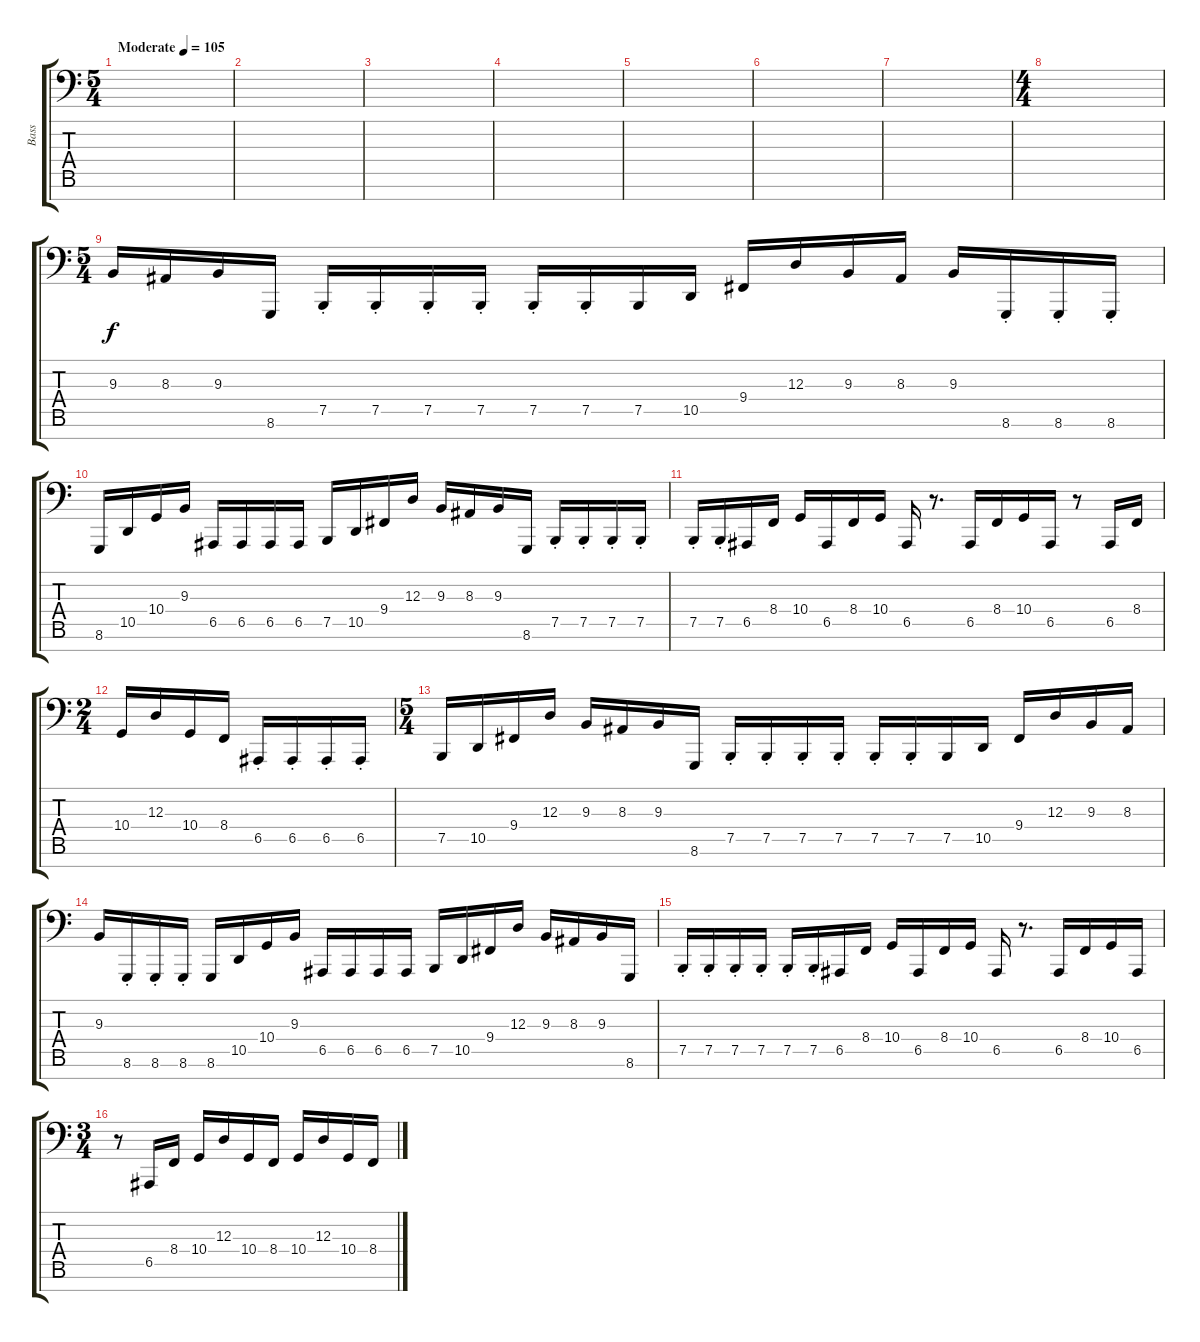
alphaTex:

\track ("Bass" "Bass") {instrument lead2sawtooth}
\staff {score tabs}
\tuning (B2 Gb2 D2 A1 E1 B0 Gb0) {hide}
\ts (5 4)
\tempo (105 "Moderate")
\clef f4
\ks c
|
|
|
|
|
|
|
\ts (4 4)
|
\ts (5 4)
9.3.16 8.3.16 9.3.16 8.6.16 7.5{st}.16 7.5{st}.16 7.5{st}.16 7.5{st}.16 7.5{st}.16 7.5{st}.16 7.5.16 10.5.16 9.4.16 12.3.16 9.3.16 8.3.16 9.3.16 8.6{st}.16 8.6{st}.16 8.6{st}.16 |
8.6.16 10.5.16 10.4.16 9.3.16 6.5.16 6.5.16 6.5.16 6.5.16 7.5.16 10.5.16 9.4.16 12.3.16 9.3.16 8.3.16 9.3.16 8.6.16 7.5{st}.16 7.5{st}.16 7.5{st}.16 7.5{st}.16 |
7.5{st}.16 7.5{st}.16 6.5.16 8.4.16 10.4.16 6.5.16 8.4.16 10.4.16 6.5.16 r.8{d} 6.5.16 8.4.16 10.4.16 6.5.16 r.8 6.5.16 8.4.16 |
\ts (2 4)
10.4.16 12.3.16 10.4.16 8.4.16 6.5{st}.16 6.5{st}.16 6.5{st}.16 6.5{st}.16 |
\ts (5 4)
7.5.16 10.5.16 9.4.16 12.3.16 9.3.16 8.3.16 9.3.16 8.6.16 7.5{st}.16 7.5{st}.16 7.5{st}.16 7.5{st}.16 7.5{st}.16 7.5{st}.16 7.5.16 10.5.16 9.4.16 12.3.16 9.3.16 8.3.16 |
9.3.16 8.6{st}.16 8.6{st}.16 8.6{st}.16 8.6.16 10.5.16 10.4.16 9.3.16 6.5.16 6.5.16 6.5.16 6.5.16 7.5.16 10.5.16 9.4.16 12.3.16 9.3.16 8.3.16 9.3.16 8.6.16 |
7.5{st}.16 7.5{st}.16 7.5{st}.16 7.5{st}.16 7.5{st}.16 7.5{st}.16 6.5.16 8.4.16 10.4.16 6.5.16 8.4.16 10.4.16 6.5.16 r.8{d} 6.5.16 8.4.16 10.4.16 6.5.16 |
\ts (3 4)
r.8 6.5.16 8.4.16 10.4.16 12.3.16 10.4.16 8.4.16 10.4.16 12.3.16 10.4.16 8.4.16
